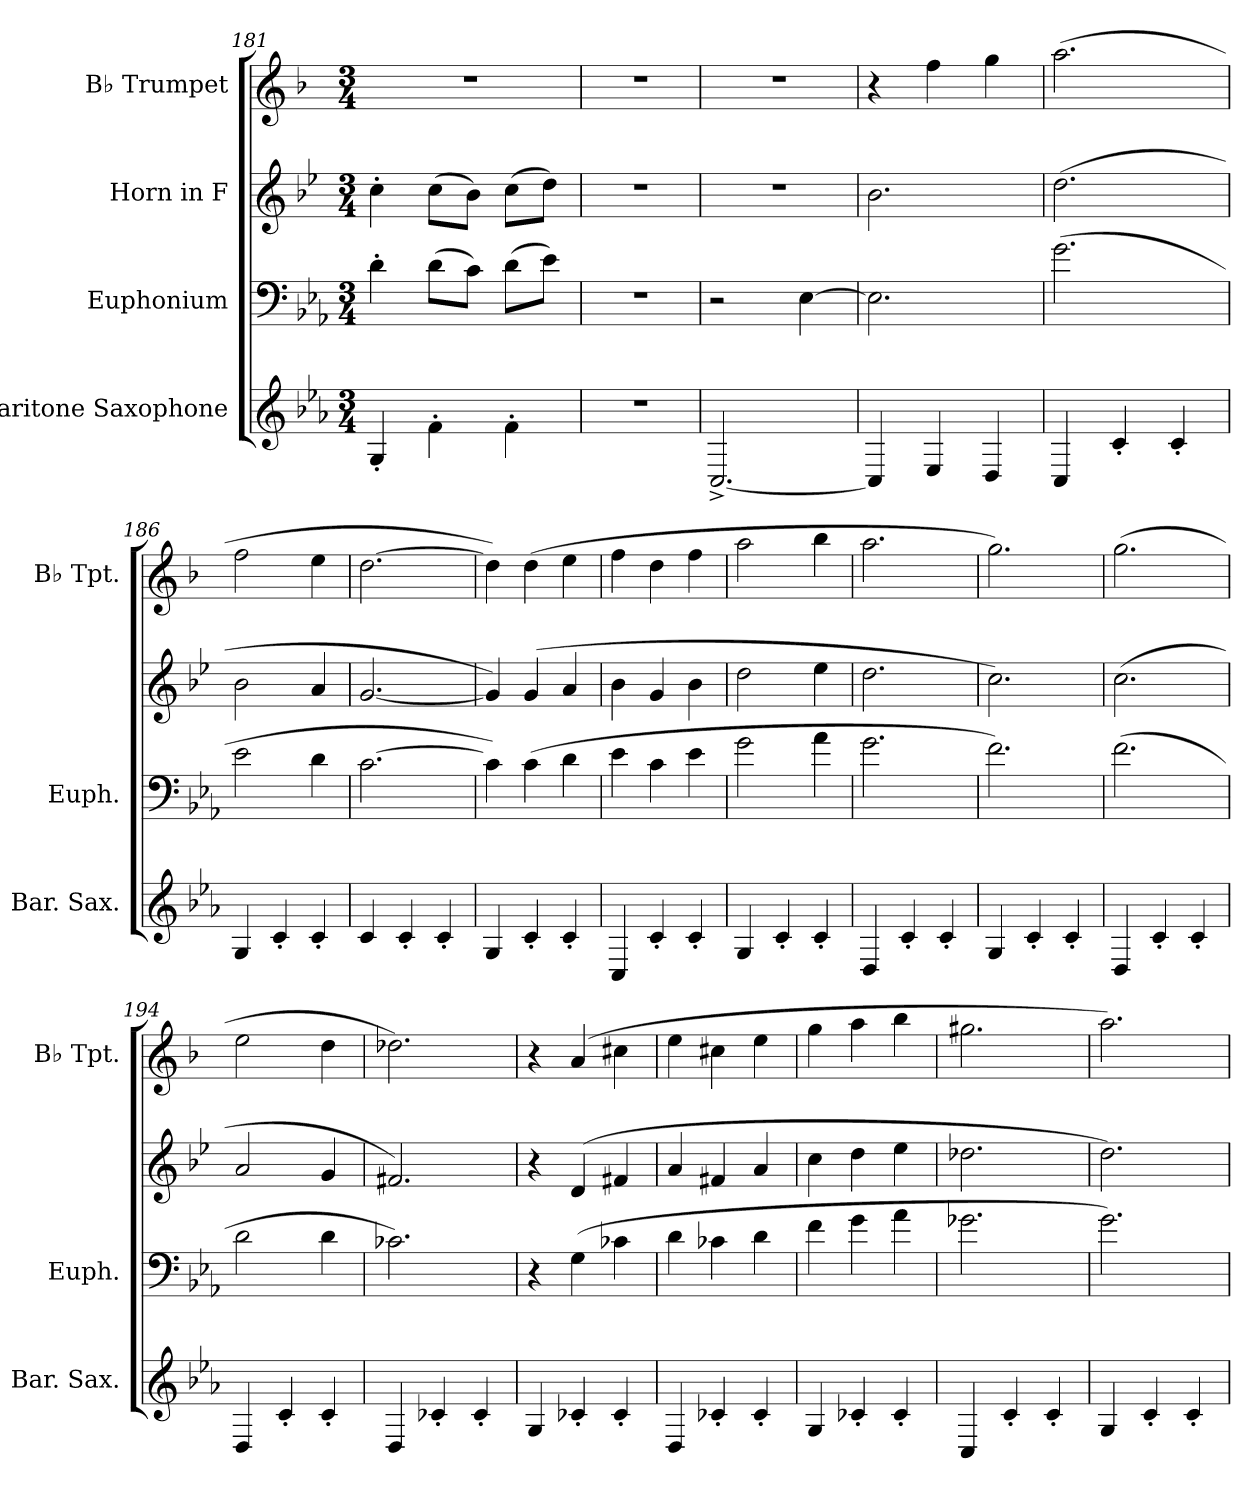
**kern	**kern	**kern	**kern
*part4	*part3	*part2	*part1
*staff4	*staff3	*staff2	*staff1
*I"Baritone Saxophone	*I"Euphonium	*I"Horn in F	*I"B♭ Trumpet
*I'Bar. Sax.	*I'Euph.	*	*I'B♭ Tpt.
*clefG2	*clefF4	*clefG2	*clefG2
*ITrd12c21	*	*ITrd4c7	*ITrd1c2
*k[b-e-a-]	*k[b-e-a-]	*k[b-e-a-]	*k[b-e-a-]
*M3/4	*M3/4	*M3/4	*M3/4
=181	=181	=181	=181
4GG'/	4d'\	4f'\	2.r
4F'\	(>8d\L	(>8f\L	.
.	8c\J)	8e-\J)	.
4F'\	(>8d\L	(>8f\L	.
.	8e-\J)	8g\J)	.
=182	=182	=182	=182
2.r	2.r	2.r	2.r
=183	=183	=183	=183
[2.CC^/	2r	2.r	2.r
.	[4E-\	.	.
=184	=184	=184	=184
4CC/]	2.E-\]	2.e-\	4r
4EE-/	.	.	4ee-\
4DD/	.	.	4ff\
=185	=185	=185	=185
4CC/	(>2.g\	(>2.g\	(>2.gg\
4C'/	.	.	.
4C'/	.	.	.
=186	=186	=186	=186
4GG/	2e-\	2e-\	2ee-\
4C'/	.	.	.
4C'/	4d\	4d/	4dd\
=187	=187	=187	=187
4C/	[2.c\	[2.c/	[2.cc\
4C'/	.	.	.
4C'/	.	.	.
=188	=188	=188	=188
4GG/	4c\])	4c/])	4cc\])
4C'/	(>4c\	(>4c/	(>4cc\
4C'/	4d\	4d/	4dd\
!!LO:LB:g=z
=189	=189	=189	=189
4CC/	4e-\	4e-\	4ee-\
4C'/	4c\	4c/	4cc\
4C'/	4e-\	4e-\	4ee-\
=190	=190	=190	=190
4GG/	2g\	2g\	2gg\
4C'/	.	.	.
4C'/	4a-\	4a-\	4aa-\
=191	=191	=191	=191
4DD/	2.g\	2.g\	2.gg\
4C'/	.	.	.
4C'/	.	.	.
=192	=192	=192	=192
4GG/	2.f\)	2.f\)	2.ff\)
4C'/	.	.	.
4C'/	.	.	.
=193	=193	=193	=193
4DD/	(>2.f\	(>2.f\	(>2.ff\
4C'/	.	.	.
4C'/	.	.	.
=194	=194	=194	=194
4DD/	2d\	2d/	2dd\
4C'/	.	.	.
4C'/	4d\	4c/	4cc\
=195	=195	=195	=195
4DD/	2.c-X\)	2.Bn/)	2.cc-X\)
4C-X'/	.	.	.
4C-'/	.	.	.
=196	=196	=196	=196
4GG/	4r	4r	4r
4C-X'/	(>4G\	(>4G/	(>4g/
4C-'/	4c-X\	4Bn/	4bn\
=197	=197	=197	=197
4DD/	4d\	4d/	4dd\
4C-X'/	4c-X\	4Bn/	4bn\
4C-'/	4d\	4d/	4dd\
=198	=198	=198	=198
4GG/	4f\	4f\	4ff\
4C-X'/	4g\	4g\	4gg\
4C-'/	4a-\	4a-\	4aa-\
!!LO:PB:g=z
=199	=199	=199	=199
4CC/	2.g-X\	2.g-X\	2.ff#X\
4C'/	.	.	.
4C'/	.	.	.
=200	=200	=200	=200
4GG/	2.g\)	2.g\)	2.gg\)
4C'/	.	.	.
4C'/	.	.	.
=	=	=	=
*-	*-	*-	*-
